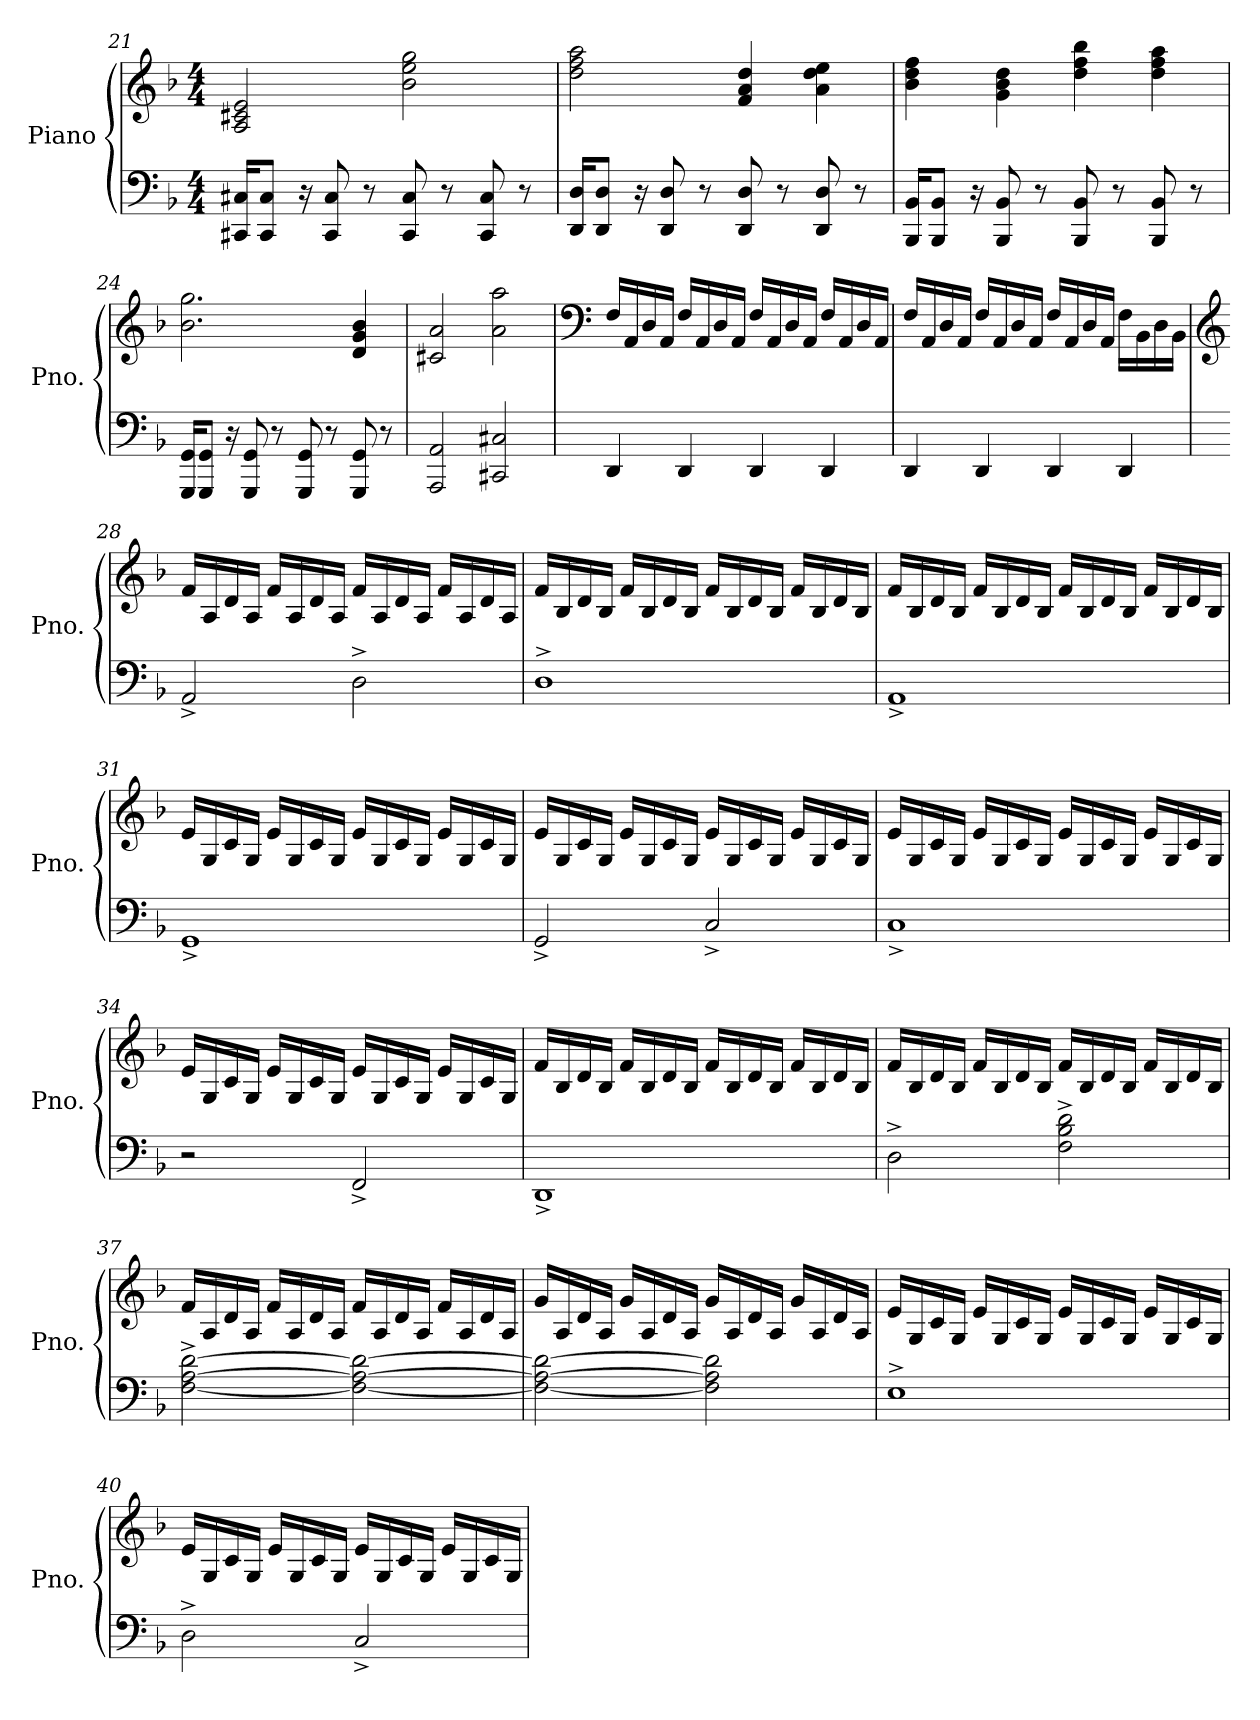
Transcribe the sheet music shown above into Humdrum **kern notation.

**kern	**kern
*part1	*part1
*staff2	*staff1
*I"Piano	*
*I'Pno.	*
!!LO:LB:g=z
*clefF4	*clefG2
*k[b-]	*k[b-]
*M4/4	*M4/4
=21	=21
16CC#X/ 16C#X/KL	2A/ 2c#X/ 2e/
8CC#/ 8C#/J	.
16r	.
8CC#/ 8C#/	.
8r	.
8CC#/ 8C#/	2b-\ 2ee\ 2gg\
8r	.
8CC#/ 8C#/	.
8r	.
=22	=22
16DD/ 16D/KL	2dd\ 2ff\ 2aa\
8DD/ 8D/J	.
16r	.
8DD/ 8D/	.
8r	.
8DD/ 8D/	4f/ 4a/ 4dd/
8r	.
8DD/ 8D/	4a\ 4dd\ 4ee\
8r	.
=23	=23
16BBB-/ 16BB-/KL	4b-\ 4dd\ 4ff\
8BBB-/ 8BB-/J	.
16r	.
8BBB-/ 8BB-/	4g\ 4b-\ 4dd\
8r	.
8BBB-/ 8BB-/	4dd\ 4ff\ 4bb-\
8r	.
8BBB-/ 8BB-/	4dd\ 4ff\ 4aa\
8r	.
=24	=24
16GGG/ 16GG/KL	2.b-\ 2.gg\
8GGG/ 8GG/J	.
16r	.
8GGG/ 8GG/	.
8r	.
8GGG/ 8GG/	.
8r	.
8GGG/ 8GG/	4d/ 4g/ 4b-/
8r	.
!!LO:LB:g=z
=25	=25
2AAA/ 2AA/	2c#X/ 2a/
2CC#X/ 2C#X/	2a\ 2aa\
=26	=26
*	*clefF4
4DD/	16F/LL
.	16AA/
.	16D/
.	16AA/JJ
4DD/	16F/LL
.	16AA/
.	16D/
.	16AA/JJ
4DD/	16F/LL
.	16AA/
.	16D/
.	16AA/JJ
4DD/	16F/LL
.	16AA/
.	16D/
.	16AA/JJ
=27	=27
4DD/	16F/LL
.	16AA/
.	16D/
.	16AA/JJ
4DD/	16F/LL
.	16AA/
.	16D/
.	16AA/JJ
4DD/	16F/LL
.	16AA/
.	16D/
.	16AA/JJ
4DD/	16F\LL
.	16BB-\
.	16D\
.	16BB-\JJ
!!LO:LB:g=z
=28	=28
*	*clefG2
2AA^/	16f/LL
.	16A/
.	16d/
.	16A/JJ
.	16f/LL
.	16A/
.	16d/
.	16A/JJ
2D^\	16f/LL
.	16A/
.	16d/
.	16A/JJ
.	16f/LL
.	16A/
.	16d/
.	16A/JJ
=29	=29
1D^	16f/LL
.	16B-/
.	16d/
.	16B-/JJ
.	16f/LL
.	16B-/
.	16d/
.	16B-/JJ
.	16f/LL
.	16B-/
.	16d/
.	16B-/JJ
.	16f/LL
.	16B-/
.	16d/
.	16B-/JJ
!!LO:PB:g=z
=30	=30
1AA^	16f/LL
.	16B-/
.	16d/
.	16B-/JJ
.	16f/LL
.	16B-/
.	16d/
.	16B-/JJ
.	16f/LL
.	16B-/
.	16d/
.	16B-/JJ
.	16f/LL
.	16B-/
.	16d/
.	16B-/JJ
=31	=31
1GG^	16e/LL
.	16G/
.	16c/
.	16G/JJ
.	16e/LL
.	16G/
.	16c/
.	16G/JJ
.	16e/LL
.	16G/
.	16c/
.	16G/JJ
.	16e/LL
.	16G/
.	16c/
.	16G/JJ
!!LO:LB:g=z
=32	=32
2GG^/	16e/LL
.	16G/
.	16c/
.	16G/JJ
.	16e/LL
.	16G/
.	16c/
.	16G/JJ
2C^/	16e/LL
.	16G/
.	16c/
.	16G/JJ
.	16e/LL
.	16G/
.	16c/
.	16G/JJ
=33	=33
1C^	16e/LL
.	16G/
.	16c/
.	16G/JJ
.	16e/LL
.	16G/
.	16c/
.	16G/JJ
.	16e/LL
.	16G/
.	16c/
.	16G/JJ
.	16e/LL
.	16G/
.	16c/
.	16G/JJ
!!LO:LB:g=z
=34	=34
2r	16e/LL
.	16G/
.	16c/
.	16G/JJ
.	16e/LL
.	16G/
.	16c/
.	16G/JJ
2FF^/	16e/LL
.	16G/
.	16c/
.	16G/JJ
.	16e/LL
.	16G/
.	16c/
.	16G/JJ
=35	=35
1DD^	16f/LL
.	16B-/
.	16d/
.	16B-/JJ
.	16f/LL
.	16B-/
.	16d/
.	16B-/JJ
.	16f/LL
.	16B-/
.	16d/
.	16B-/JJ
.	16f/LL
.	16B-/
.	16d/
.	16B-/JJ
!!LO:LB:g=z
=36	=36
2D^\	16f/LL
.	16B-/
.	16d/
.	16B-/JJ
.	16f/LL
.	16B-/
.	16d/
.	16B-/JJ
2F\^ 2B-\^ 2d\^	16f/LL
.	16B-/
.	16d/
.	16B-/JJ
.	16f/LL
.	16B-/
.	16d/
.	16B-/JJ
=37	=37
[2F\^ [2A\^ [2d\^	16f/LL
.	16A/
.	16d/
.	16A/JJ
.	16f/LL
.	16A/
.	16d/
.	16A/JJ
2F\_ 2A\_ 2d\_	16f/LL
.	16A/
.	16d/
.	16A/JJ
.	16f/LL
.	16A/
.	16d/
.	16A/JJ
!!LO:LB:g=z
=38	=38
2F\_ 2A\_ 2d\_	16g/LL
.	16A/
.	16d/
.	16A/JJ
.	16g/LL
.	16A/
.	16d/
.	16A/JJ
2F\] 2A\] 2d\]	16g/LL
.	16A/
.	16d/
.	16A/JJ
.	16g/LL
.	16A/
.	16d/
.	16A/JJ
=39	=39
1E^	16e/LL
.	16G/
.	16c/
.	16G/JJ
.	16e/LL
.	16G/
.	16c/
.	16G/JJ
.	16e/LL
.	16G/
.	16c/
.	16G/JJ
.	16e/LL
.	16G/
.	16c/
.	16G/JJ
!!LO:PB:g=z
=40	=40
2D^\	16e/LL
.	16G/
.	16c/
.	16G/JJ
.	16e/LL
.	16G/
.	16c/
.	16G/JJ
2C^/	16e/LL
.	16G/
.	16c/
.	16G/JJ
.	16e/LL
.	16G/
.	16c/
.	16G/JJ
=	=
*-	*-
